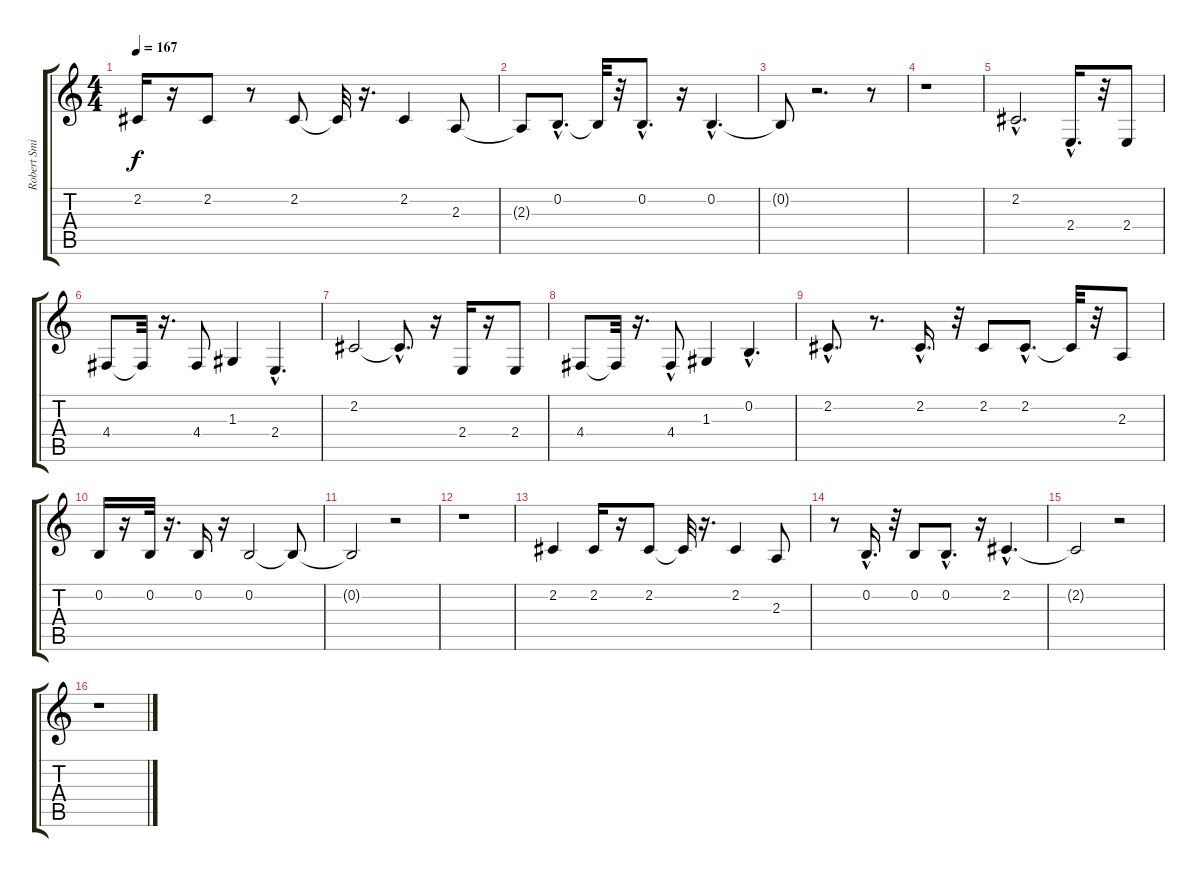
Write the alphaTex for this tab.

\track ("Robert Smith" "Robert Smi") {instrument clavinet}
\staff {score tabs}
\tuning (E4 B3 G3 D3 A2 E2) {hide}
\ts (4 4)
\tempo 167
\clef g2
\ks c
2.2.16{dy f} r.16 2.2.8 r.8 2.2.8 2.2{t}.32 r.16{d} 2.2.4 2.3.8 |
2.3{t}.8 0.2{hac}.8{d} 0.2{t}.32 r.32 0.2{hac}.8{d} r.16 0.2{hac}.4{d} |
0.2{t}.8 r.2{d} r.8 |
r.1 |
2.2{hac}.2{d} 2.4{hac}.16{d} r.32 2.4.8 |
4.4.8 4.4{t}.32 r.16{d} 4.4.8 1.3.4 2.4{hac}.4{d} |
2.2.2 2.2{hac t}.8{d} r.16 2.4.16 r.16 2.4.8 |
4.4.8 4.4{t}.32 r.16{d} 4.4{hac}.8 1.3.4 0.2{hac}.4{d} |
2.2{hac}.8{d} r.8{d} 2.2{hac}.16{d} r.32 2.2.8 2.2{hac}.8{d} 2.2{t}.32 r.32 2.3.8 |
0.2.16 r.16 0.2.32 r.16{d} 0.2.16 r.16 0.2.2 0.2{t}.8 |
0.2{t}.2 r.2 |
r.1 |
2.2.4 2.2.16 r.16 2.2.8 2.2{t}.32 r.16{d} 2.2.4 2.3.8 |
r.8 0.2{hac}.16{d} r.32 0.2.8 0.2{hac}.8{d} r.16 2.2{hac}.4{d} |
2.2{t}.2 r.2 |
r.1
